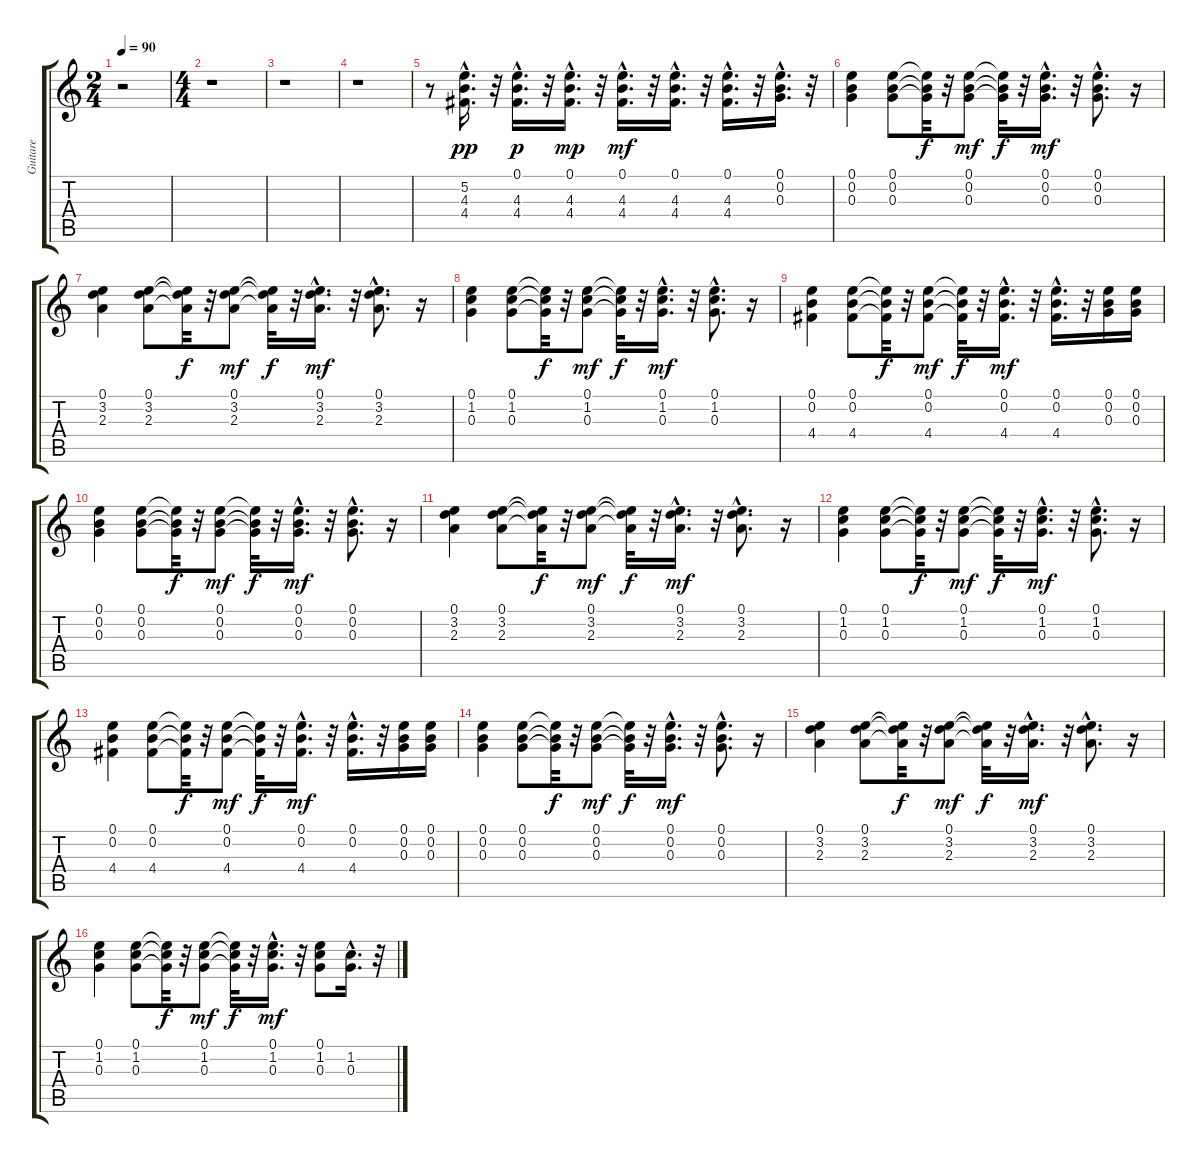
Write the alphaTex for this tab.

\track ("Guitare" "Guitare") {instrument acousticguitarnylon}
\staff {score tabs}
\tuning (E4 B3 G3 D3 A2 E2) {hide}
\ts (2 4)
\tempo 90
\clef g2
\ks c
r.2{dy pp instrument acousticguitarnylon} |
\ts (4 4)
r.1 |
r.1 |
r.1 |
r.8 (5.2{hac} 4.3{hac} 4.4{hac}).16{d} r.32 (0.1{hac} 4.3{hac} 4.4{hac}).16{d dy p} r.32 (0.1{hac} 4.3{hac} 4.4{hac}).16{d dy mp} r.32 (0.1{hac} 4.3{hac} 4.4{hac}).16{d dy mf} r.32 (0.1{hac} 4.3{hac} 4.4{hac}).16{d} r.32 (0.1{hac} 4.3{hac} 4.4{hac}).16{d} r.32 (0.1{hac} 0.2{hac} 0.3{hac}).16{d} r.32 |
(0.1 0.2 0.3).4 (0.1 0.2 0.3).8 (0.1{t} 0.2{t} 0.3{t}).32{dy f} r.32 (0.1 0.2 0.3).8{dy mf} (0.1{t} 0.2{t} 0.3{t}).32{dy f} r.32 (0.1{hac} 0.2{hac} 0.3{hac}).16{d dy mf} r.32 (0.1{hac} 0.2{hac} 0.3{hac}).8{d} r.16 |
(0.1 3.2 2.3).4 (0.1 3.2 2.3).8 (0.1{t} 3.2{t} 2.3{t}).32{dy f} r.32 (0.1 3.2 2.3).8{dy mf} (0.1{t} 3.2{t} 2.3{t}).32{dy f} r.32 (0.1{hac} 3.2{hac} 2.3{hac}).16{d dy mf} r.32 (0.1{hac} 3.2{hac} 2.3{hac}).8{d} r.16 |
(0.1 1.2 0.3).4 (0.1 1.2 0.3).8 (0.1{t} 1.2{t} 0.3{t}).32{dy f} r.32 (0.1 1.2 0.3).8{dy mf} (0.1{t} 1.2{t} 0.3{t}).32{dy f} r.32 (0.1{hac} 1.2{hac} 0.3{hac}).16{d dy mf} r.32 (0.1{hac} 1.2{hac} 0.3{hac}).8{d} r.16 |
(0.1 0.2 4.4).4 (0.1 0.2 4.4).8 (0.1{t} 0.2{t} 4.4{t}).32{dy f} r.32 (0.1 0.2 4.4).8{dy mf} (0.1{t} 0.2{t} 4.4{t}).32{dy f} r.32 (0.1{hac} 0.2{hac} 4.4{hac}).16{d dy mf} r.32 (0.1{hac} 0.2{hac} 4.4{hac}).16{d} r.32 (0.1 0.2 0.3).16 (0.1 0.2 0.3).16 |
(0.1 0.2 0.3).4 (0.1 0.2 0.3).8 (0.1{t} 0.2{t} 0.3{t}).32{dy f} r.32 (0.1 0.2 0.3).8{dy mf} (0.1{t} 0.2{t} 0.3{t}).32{dy f} r.32 (0.1{hac} 0.2{hac} 0.3{hac}).16{d dy mf} r.32 (0.1{hac} 0.2{hac} 0.3{hac}).8{d} r.16 |
(0.1 3.2 2.3).4 (0.1 3.2 2.3).8 (0.1{t} 3.2{t} 2.3{t}).32{dy f} r.32 (0.1 3.2 2.3).8{dy mf} (0.1{t} 3.2{t} 2.3{t}).32{dy f} r.32 (0.1{hac} 3.2{hac} 2.3{hac}).16{d dy mf} r.32 (0.1{hac} 3.2{hac} 2.3{hac}).8{d} r.16 |
(0.1 1.2 0.3).4 (0.1 1.2 0.3).8 (0.1{t} 1.2{t} 0.3{t}).32{dy f} r.32 (0.1 1.2 0.3).8{dy mf} (0.1{t} 1.2{t} 0.3{t}).32{dy f} r.32 (0.1{hac} 1.2{hac} 0.3{hac}).16{d dy mf} r.32 (0.1{hac} 1.2{hac} 0.3{hac}).8{d} r.16 |
(0.1 0.2 4.4).4 (0.1 0.2 4.4).8 (0.1{t} 0.2{t} 4.4{t}).32{dy f} r.32 (0.1 0.2 4.4).8{dy mf} (0.1{t} 0.2{t} 4.4{t}).32{dy f} r.32 (0.1{hac} 0.2{hac} 4.4{hac}).16{d dy mf} r.32 (0.1{hac} 0.2{hac} 4.4{hac}).16{d} r.32 (0.1 0.2 0.3).16 (0.1 0.2 0.3).16 |
(0.1 0.2 0.3).4 (0.1 0.2 0.3).8 (0.1{t} 0.2{t} 0.3{t}).32{dy f} r.32 (0.1 0.2 0.3).8{dy mf} (0.1{t} 0.2{t} 0.3{t}).32{dy f} r.32 (0.1{hac} 0.2{hac} 0.3{hac}).16{d dy mf} r.32 (0.1{hac} 0.2{hac} 0.3{hac}).8{d} r.16 |
(0.1 3.2 2.3).4 (0.1 3.2 2.3).8 (0.1{t} 3.2{t} 2.3{t}).32{dy f} r.32 (0.1 3.2 2.3).8{dy mf} (0.1{t} 3.2{t} 2.3{t}).32{dy f} r.32 (0.1{hac} 3.2{hac} 2.3{hac}).16{d dy mf} r.32 (0.1{hac} 3.2{hac} 2.3{hac}).8{d} r.16 |
(0.1 1.2 0.3).4 (0.1 1.2 0.3).8 (0.1{t} 1.2{t} 0.3{t}).32{dy f} r.32 (0.1 1.2 0.3).8{dy mf} (0.1{t} 1.2{t} 0.3{t}).32{dy f} r.32 (0.1{hac} 1.2{hac} 0.3{hac}).16{d dy mf} r.32 (0.1 1.2 0.3).8 (1.2{hac} 0.3{hac}).16{d} r.32
